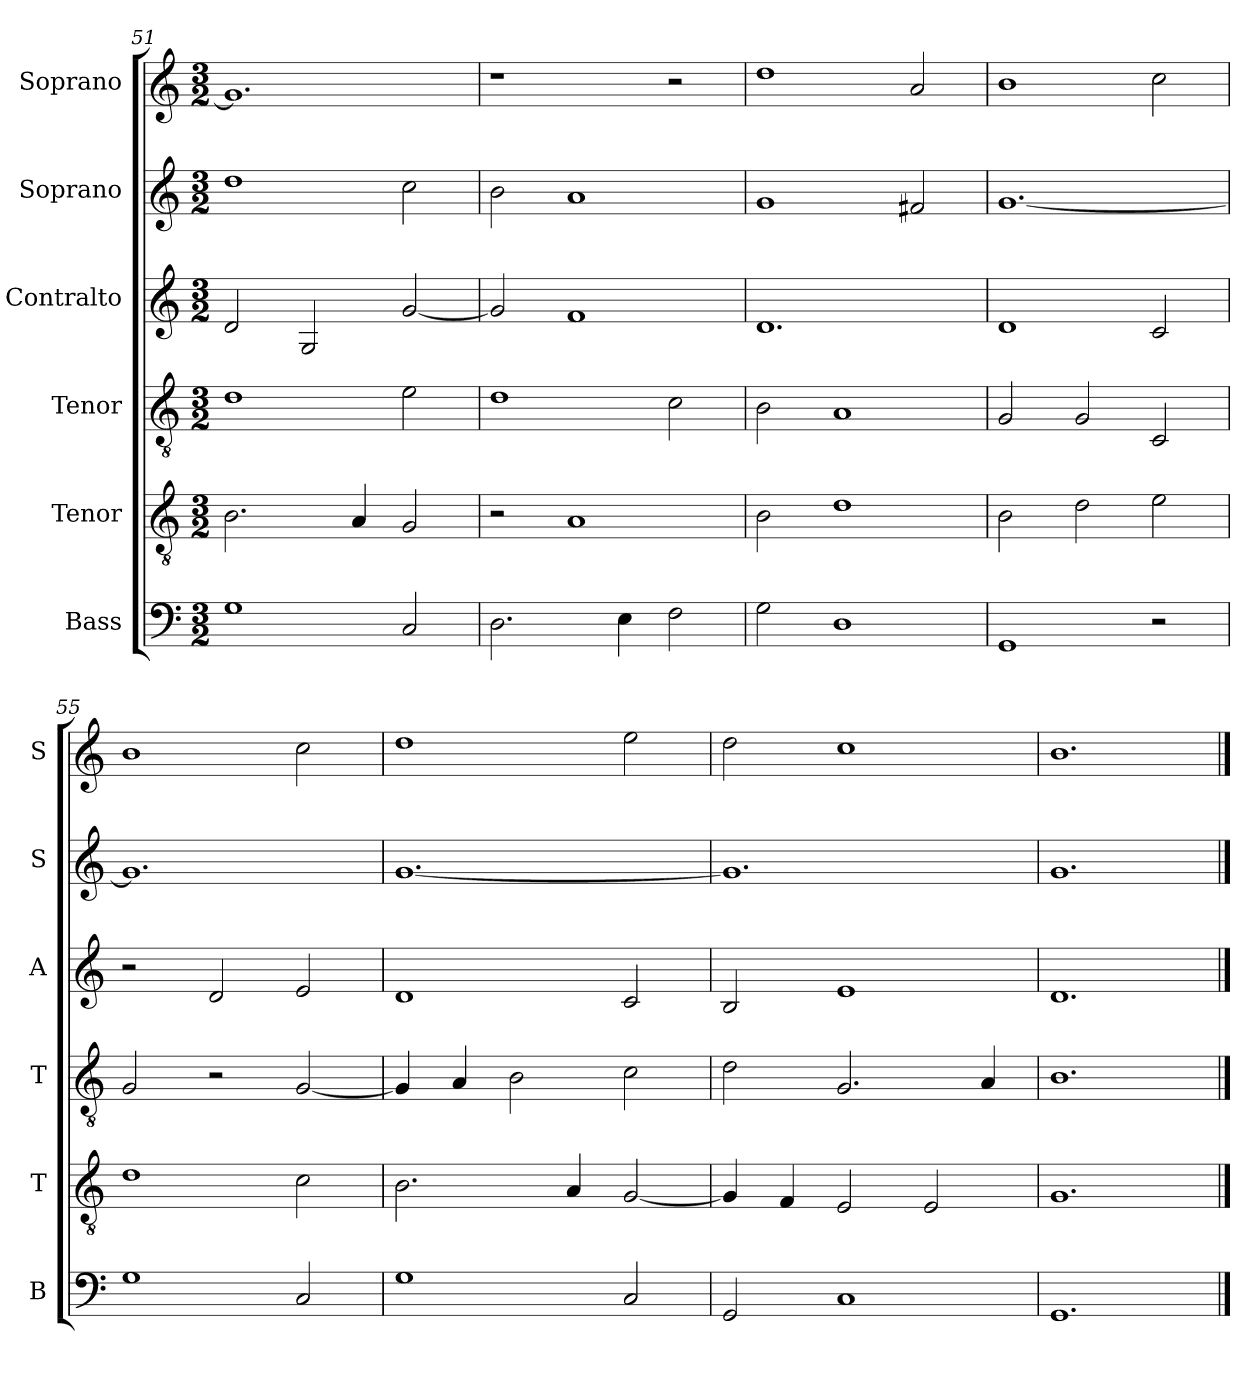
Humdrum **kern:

**kern	**kern	**kern	**kern	**kern	**kern
*part6	*part5	*part4	*part3	*part2	*part1
*staff6	*staff5	*staff4	*staff3	*staff2	*staff1
*I"Bass	*I"Tenor	*I"Tenor	*I"Contralto	*I"Soprano	*I"Soprano
*I'B	*I'T	*I'T	*I'A	*I'S	*I'S
*clefF4	*clefGv2	*clefGv2	*clefG2	*clefG2	*clefG2
*k[]	*k[]	*k[]	*k[]	*k[]	*k[]
*G:mix	*G:mix	*G:mix	*G:mix	*G:mix	*G:mix
*M3/2	*M3/2	*M3/2	*M3/2	*M3/2	*M3/2
=51	=51	=51	=51	=51	=51
1G	2.B	1d	2d	1dd	1.g]
.	.	.	2G	.	.
.	4A	.	.	.	.
2C	2G	2e	[2g	2cc	.
=52	=52	=52	=52	=52	=52
2.D	2r	1d	2g]	2b	1r
.	1A	.	1f	1a	.
4E	.	.	.	.	.
2F	.	2c	.	.	2r
=53	=53	=53	=53	=53	=53
2G	2B	2B	1.d	1g	1dd
1D	1d	1A	.	.	.
.	.	.	.	2f#X	2a
=54	=54	=54	=54	=54	=54
1GG	2B	2G	1d	[1.g	1b
.	2d	2G	.	.	.
2r	2e	2C	2c	.	2cc
=55	=55	=55	=55	=55	=55
1G	1d	2G	2r	1.g]	1b
.	.	2r	2d	.	.
2C	2c	[2G	2e	.	2cc
=56	=56	=56	=56	=56	=56
1G	2.B	4G]	1d	[1.g	1dd
.	.	4A	.	.	.
.	.	2B	.	.	.
.	4A	.	.	.	.
2C	[2G	2c	2c	.	2ee
=57	=57	=57	=57	=57	=57
2GG	4G]	2d	2B	1.g]	2dd
.	4F	.	.	.	.
1C	2E	2.G	1e	.	1cc
.	2E	.	.	.	.
.	.	4A	.	.	.
=58	=58	=58	=58	=58	=58
1.GG	1.G	1.B	1.d	1.g	1.b
==	==	==	==	==	==
*-	*-	*-	*-	*-	*-
